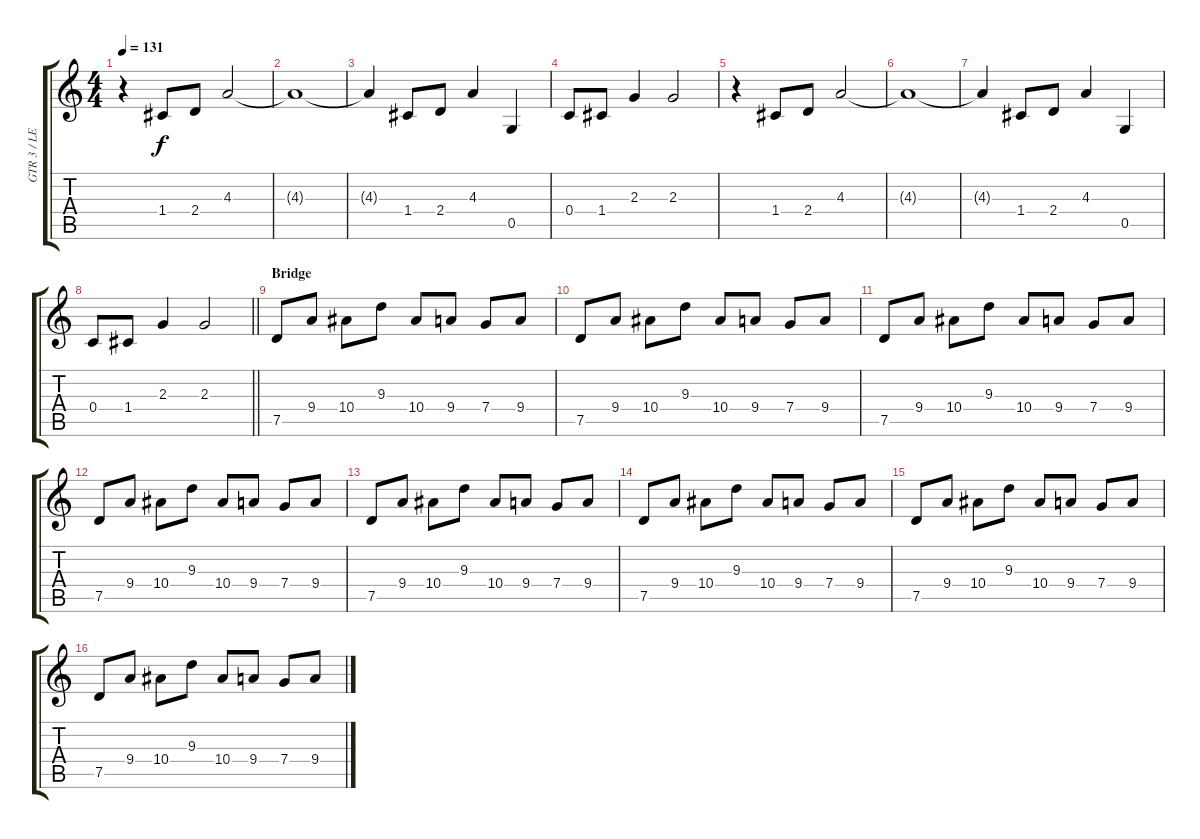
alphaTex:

\track ("GTR 3 / LEAD" "GTR 3 / LE") {instrument distortionguitar}
\staff {score tabs}
\tuning (D4 A3 F3 C3 G2 D2) {hide}
\ts (4 4)
\tempo 131
\clef g2
\ks c
r.4{dy f} 1.4.8 2.4.8 4.3.2 |
4.3{t}.1 |
4.3{t}.4 1.4.8 2.4.8 4.3.4 0.5.4 |
0.4.8 1.4.8 2.3.4 2.3.2 |
r.4 1.4.8 2.4.8 4.3.2 |
4.3{t}.1 |
4.3{t}.4 1.4.8 2.4.8 4.3.4 0.5.4 |
\barLineRight lightlight
0.4.8 1.4.8 2.3.4 2.3.2 |
\section ("" "Bridge")
7.5.8 9.4.8 10.4.8 9.3.8 10.4.8 9.4.8 7.4.8 9.4.8 |
7.5.8 9.4.8 10.4.8 9.3.8 10.4.8 9.4.8 7.4.8 9.4.8 |
7.5.8 9.4.8 10.4.8 9.3.8 10.4.8 9.4.8 7.4.8 9.4.8 |
7.5.8 9.4.8 10.4.8 9.3.8 10.4.8 9.4.8 7.4.8 9.4.8 |
7.5.8 9.4.8 10.4.8 9.3.8 10.4.8 9.4.8 7.4.8 9.4.8 |
7.5.8 9.4.8 10.4.8 9.3.8 10.4.8 9.4.8 7.4.8 9.4.8 |
7.5.8 9.4.8 10.4.8 9.3.8 10.4.8 9.4.8 7.4.8 9.4.8 |
7.5.8 9.4.8 10.4.8 9.3.8 10.4.8 9.4.8 7.4.8 9.4.8
